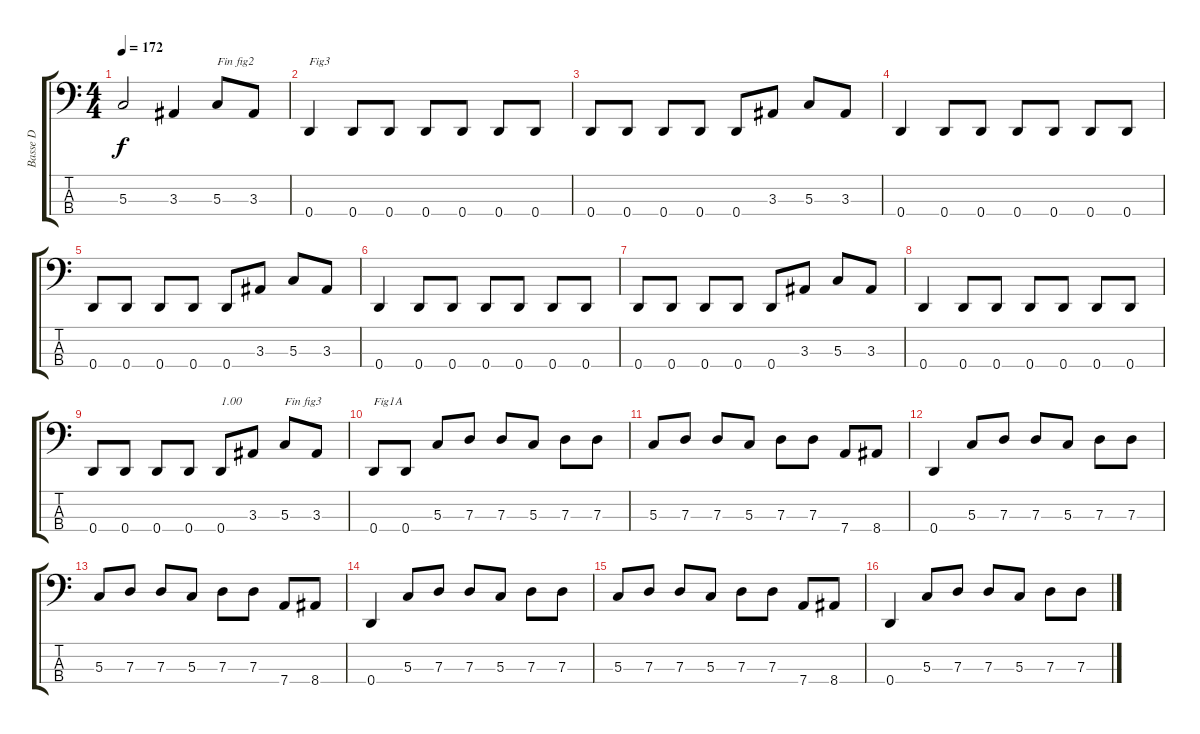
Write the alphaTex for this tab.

\track ("Basse D" "Basse D") {instrument electricbasspick}
\staff {score tabs}
\tuning (F2 C2 G1 D1) {hide}
\ts (4 4)
\tempo 172
\clef f4
\ks c
5.3.2{dy f} 3.3.4 5.3.8{txt "Fin fig2"} 3.3.8 |
0.4.4{txt "Fig3"} 0.4.8 0.4.8 0.4.8 0.4.8 0.4.8 0.4.8 |
0.4.8 0.4.8 0.4.8 0.4.8 0.4.8 3.3.8 5.3.8 3.3.8 |
0.4.4 0.4.8 0.4.8 0.4.8 0.4.8 0.4.8 0.4.8 |
0.4.8 0.4.8 0.4.8 0.4.8 0.4.8 3.3.8 5.3.8 3.3.8 |
0.4.4 0.4.8 0.4.8 0.4.8 0.4.8 0.4.8 0.4.8 |
0.4.8 0.4.8 0.4.8 0.4.8 0.4.8 3.3.8 5.3.8 3.3.8 |
0.4.4 0.4.8 0.4.8 0.4.8 0.4.8 0.4.8 0.4.8 |
0.4.8 0.4.8 0.4.8 0.4.8 0.4.8{txt "1.00"} 3.3.8 5.3.8{txt "Fin fig3"} 3.3.8 |
0.4.8{txt "Fig1A"} 0.4.8 5.3.8 7.3.8 7.3.8 5.3.8 7.3.8 7.3.8 |
5.3.8 7.3.8 7.3.8 5.3.8 7.3.8 7.3.8 7.4.8 8.4.8 |
0.4.4 5.3.8 7.3.8 7.3.8 5.3.8 7.3.8 7.3.8 |
5.3.8 7.3.8 7.3.8 5.3.8 7.3.8 7.3.8 7.4.8 8.4.8 |
0.4.4 5.3.8 7.3.8 7.3.8 5.3.8 7.3.8 7.3.8 |
5.3.8 7.3.8 7.3.8 5.3.8 7.3.8 7.3.8 7.4.8 8.4.8 |
0.4.4 5.3.8 7.3.8 7.3.8 5.3.8 7.3.8 7.3.8
